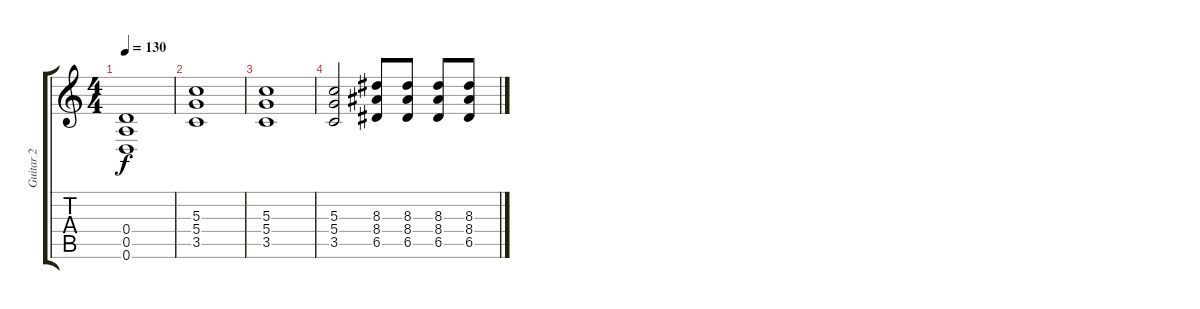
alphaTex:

\track ("Guitar 2" "Guitar 2") {instrument distortionguitar}
\staff {score tabs}
\tuning (E4 B3 G3 D3 A2 D2) {hide}
\ts (4 4)
\tempo 130
\clef g2
\ks c
(0.4 0.5 0.6).1{dy f} |
(5.3 5.4 3.5).1 |
(5.3 5.4 3.5).1 |
(5.3 5.4 3.5).2 (8.3 8.4 6.5).8 (8.3 8.4 6.5).8 (8.3 8.4 6.5).8 (8.3 8.4 6.5).8
